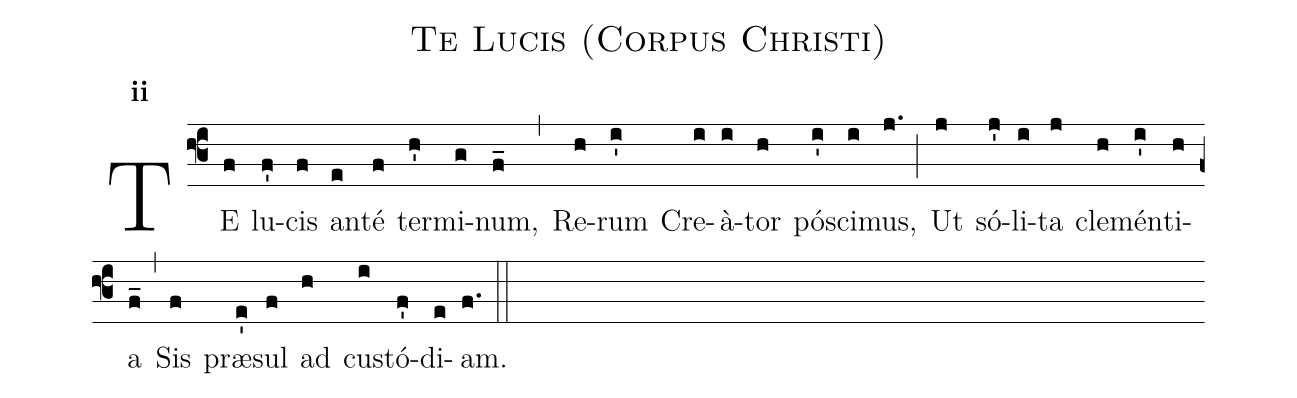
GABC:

name:Te Lucis (Corpus Christi);
office-part:Hymnus;
mode:2;
%%
name: Tonus Hymni ad Horas et Completorium in Festo Sanctissimi Corpus Christi;
annotation: II;
initial-style: 1;
%width: 3;
%height: 11;
%spacing: ;
%font: Fanwood;
%%
(f3)TE(f) lu(f')cis(f) an(e)té(f) ter(h')mi(g)num,(f_) (,) Re(h)rum(i') Cre(i)à(i)tor(h) pó(i')sci(i)mus,(j.) (;) Ut(j) só(j')li(i)ta(j) cle(h)mén(i')ti(h)a(f_) (,) Sis(f) præ(e')sul(f) ad(h) cu(i)stó(f')di(e)am.(f.) (::)
